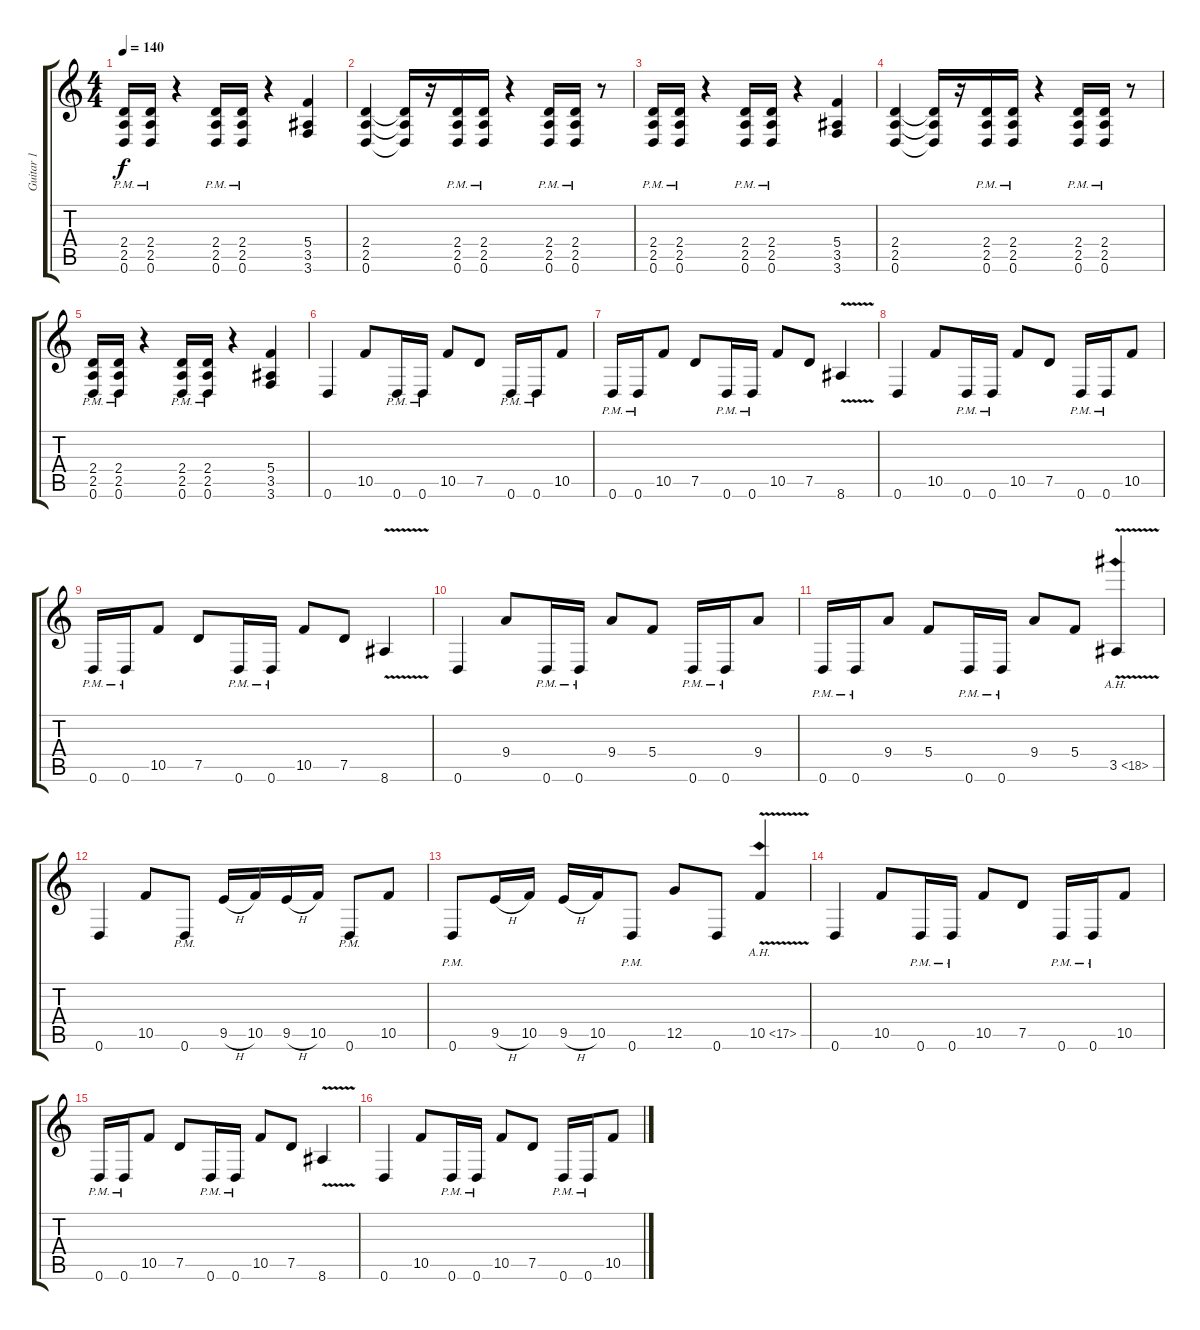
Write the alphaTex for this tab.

\track ("Guitar 1" "Guitar 1") {instrument distortionguitar}
\staff {score tabs}
\tuning (D4 A3 F3 C3 G2 D2) {hide}
\ts (4 4)
\tempo 140
\clef g2
\ks c
(2.4{pm} 2.5{pm} 0.6{pm}).16{dy f} (2.4{pm} 2.5{pm} 0.6{pm}).16 r.4 (2.4{pm} 2.5{pm} 0.6{pm}).16 (2.4{pm} 2.5{pm} 0.6{pm}).16 r.4 (5.4 3.5 3.6).4 |
(2.4 2.5 0.6).4 (2.4{t} 2.5{t} 0.6{t}).16 r.16 (2.4{pm} 2.5{pm} 0.6{pm}).16 (2.4{pm} 2.5{pm} 0.6{pm}).16 r.4 (2.4{pm} 2.5{pm} 0.6{pm}).16 (2.4{pm} 2.5{pm} 0.6{pm}).16 r.8 |
(2.4{pm} 2.5{pm} 0.6{pm}).16 (2.4{pm} 2.5{pm} 0.6{pm}).16 r.4 (2.4{pm} 2.5{pm} 0.6{pm}).16 (2.4{pm} 2.5{pm} 0.6{pm}).16 r.4 (5.4 3.5 3.6).4 |
(2.4 2.5 0.6).4 (2.4{t} 2.5{t} 0.6{t}).16 r.16 (2.4{pm} 2.5{pm} 0.6{pm}).16 (2.4{pm} 2.5{pm} 0.6{pm}).16 r.4 (2.4{pm} 2.5{pm} 0.6{pm}).16 (2.4{pm} 2.5{pm} 0.6{pm}).16 r.8 |
(2.4{pm} 2.5{pm} 0.6{pm}).16 (2.4{pm} 2.5{pm} 0.6{pm}).16 r.4 (2.4{pm} 2.5{pm} 0.6{pm}).16 (2.4{pm} 2.5{pm} 0.6{pm}).16 r.4 (5.4 3.5 3.6).4 |
0.6.4 10.5.8 0.6{pm}.16 0.6{pm}.16 10.5.8 7.5.8 0.6{pm}.16 0.6{pm}.16 10.5.8 |
0.6{pm}.16 0.6{pm}.16 10.5.8 7.5.8 0.6{pm}.16 0.6{pm}.16 10.5.8 7.5.8 8.6{v}.4 |
0.6.4 10.5.8 0.6{pm}.16 0.6{pm}.16 10.5.8 7.5.8 0.6{pm}.16 0.6{pm}.16 10.5.8 |
0.6{pm}.16 0.6{pm}.16 10.5.8 7.5.8 0.6{pm}.16 0.6{pm}.16 10.5.8 7.5.8 8.6{v}.4 |
0.6.4 9.4.8 0.6{pm}.16 0.6{pm}.16 9.4.8 5.4.8 0.6{pm}.16 0.6{pm}.16 9.4.8 |
0.6{pm}.16 0.6{pm}.16 9.4.8 5.4.8 0.6{pm}.16 0.6{pm}.16 9.4.8 5.4.8 3.5{ah 15 v}.4 |
0.6.4 10.5.8 0.6{pm}.8 9.5{h}.16 10.5.16 9.5{h}.16 10.5.16 0.6{pm}.8 10.5.8 |
0.6{pm}.8 9.5{h}.16 10.5.16 9.5{h}.16 10.5.16 0.6{pm}.8 12.5.8 0.6.8 10.5{ah 7 v}.4 |
0.6.4 10.5.8 0.6{pm}.16 0.6{pm}.16 10.5.8 7.5.8 0.6{pm}.16 0.6{pm}.16 10.5.8 |
0.6{pm}.16 0.6{pm}.16 10.5.8 7.5.8 0.6{pm}.16 0.6{pm}.16 10.5.8 7.5.8 8.6{v}.4 |
0.6.4 10.5.8 0.6{pm}.16 0.6{pm}.16 10.5.8 7.5.8 0.6{pm}.16 0.6{pm}.16 10.5.8
